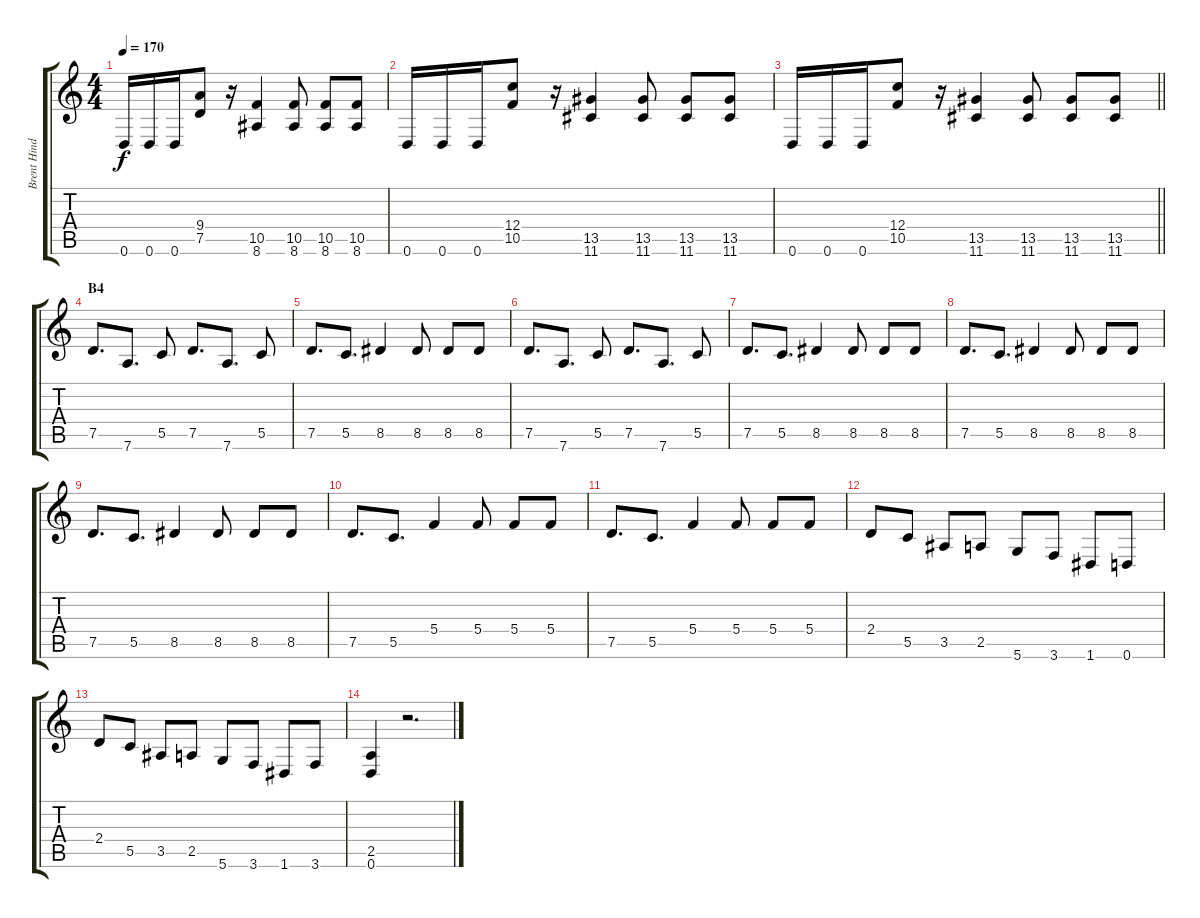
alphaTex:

\track ("Brent Hinds" "Brent Hind") {instrument distortionguitar}
\staff {score tabs}
\tuning (D4 A3 F3 C3 G2 D2) {hide}
\ts (4 4)
\tempo 170
\clef g2
\ks c
0.6.16{dy f} 0.6.16 0.6.16 (9.4 7.5).8 r.16 (10.5 8.6).4 (10.5 8.6).8 (10.5 8.6).8 (10.5 8.6).8 |
0.6.16 0.6.16 0.6.16 (12.4 10.5).8 r.16 (13.5 11.6).4 (13.5 11.6).8 (13.5 11.6).8 (13.5 11.6).8 |
\barLineRight lightlight
0.6.16 0.6.16 0.6.16 (12.4 10.5).8 r.16 (13.5 11.6).4 (13.5 11.6).8 (13.5 11.6).8 (13.5 11.6).8 |
\section ("" "B4")
7.5.8{d} 7.6.8{d} 5.5.8 7.5.8{d} 7.6.8{d} 5.5.8 |
7.5.8{d} 5.5.8{d} 8.5.4 8.5.8 8.5.8 8.5.8 |
7.5.8{d} 7.6.8{d} 5.5.8 7.5.8{d} 7.6.8{d} 5.5.8 |
7.5.8{d} 5.5.8{d} 8.5.4 8.5.8 8.5.8 8.5.8 |
7.5.8{d} 5.5.8{d} 8.5.4 8.5.8 8.5.8 8.5.8 |
7.5.8{d} 5.5.8{d} 8.5.4 8.5.8 8.5.8 8.5.8 |
7.5.8{d} 5.5.8{d} 5.4.4 5.4.8 5.4.8 5.4.8 |
7.5.8{d} 5.5.8{d} 5.4.4 5.4.8 5.4.8 5.4.8 |
2.4.8 5.5.8 3.5.8 2.5.8 5.6.8 3.6.8 1.6.8 0.6.8 |
2.4.8 5.5.8 3.5.8 2.5.8 5.6.8 3.6.8 1.6.8 3.6.8 |
(2.5 0.6).4 r.2{d}
